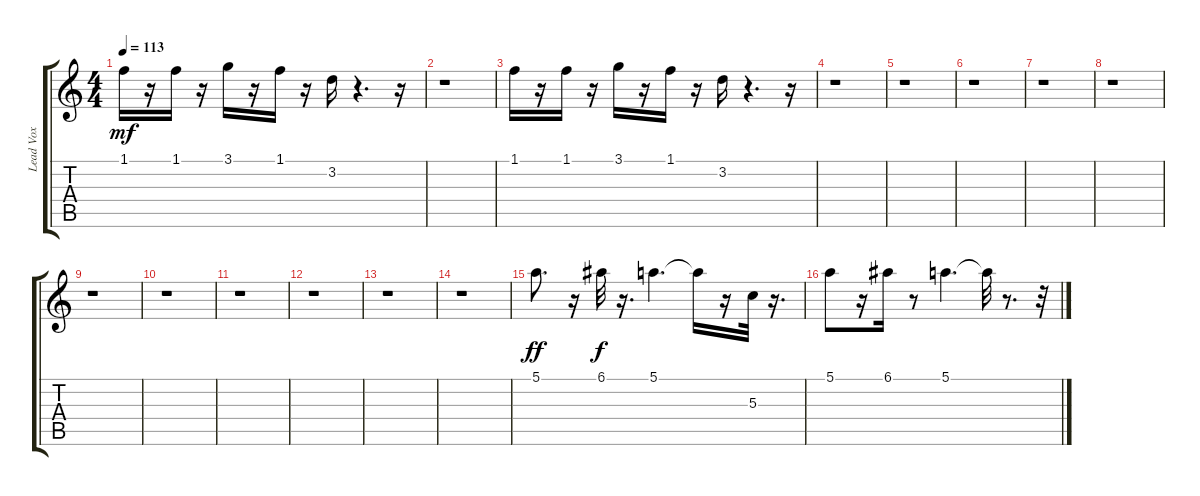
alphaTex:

\track ("Lead Vox" "Lead Vox") {instrument electricguitarjazz}
\staff {score tabs}
\tuning (E4 B3 G3 D3 A2 E2) {hide}
\ts (4 4)
\tempo 113
\clef g2
\ks c
1.1.16{dy mf} r.16 1.1.16 r.16 3.1.16 r.16 1.1.16 r.16 3.2.16 r.4{d} r.16 |
r.1 |
1.1.16 r.16 1.1.16 r.16 3.1.16 r.16 1.1.16 r.16 3.2.16 r.4{d} r.16 |
r.1 |
r.1 |
r.1 |
r.1 |
r.1 |
r.1 |
r.1 |
r.1 |
r.1 |
r.1 |
r.1 |
5.1.8{d dy ff} r.16 6.1.32{dy f} r.16{d} 5.1.4{d} 5.1{t}.16 r.16 5.3.32 r.16{d} |
5.1.8 r.16 6.1.16 r.8 5.1.4{d} 5.1{t}.32 r.8{d} r.32
